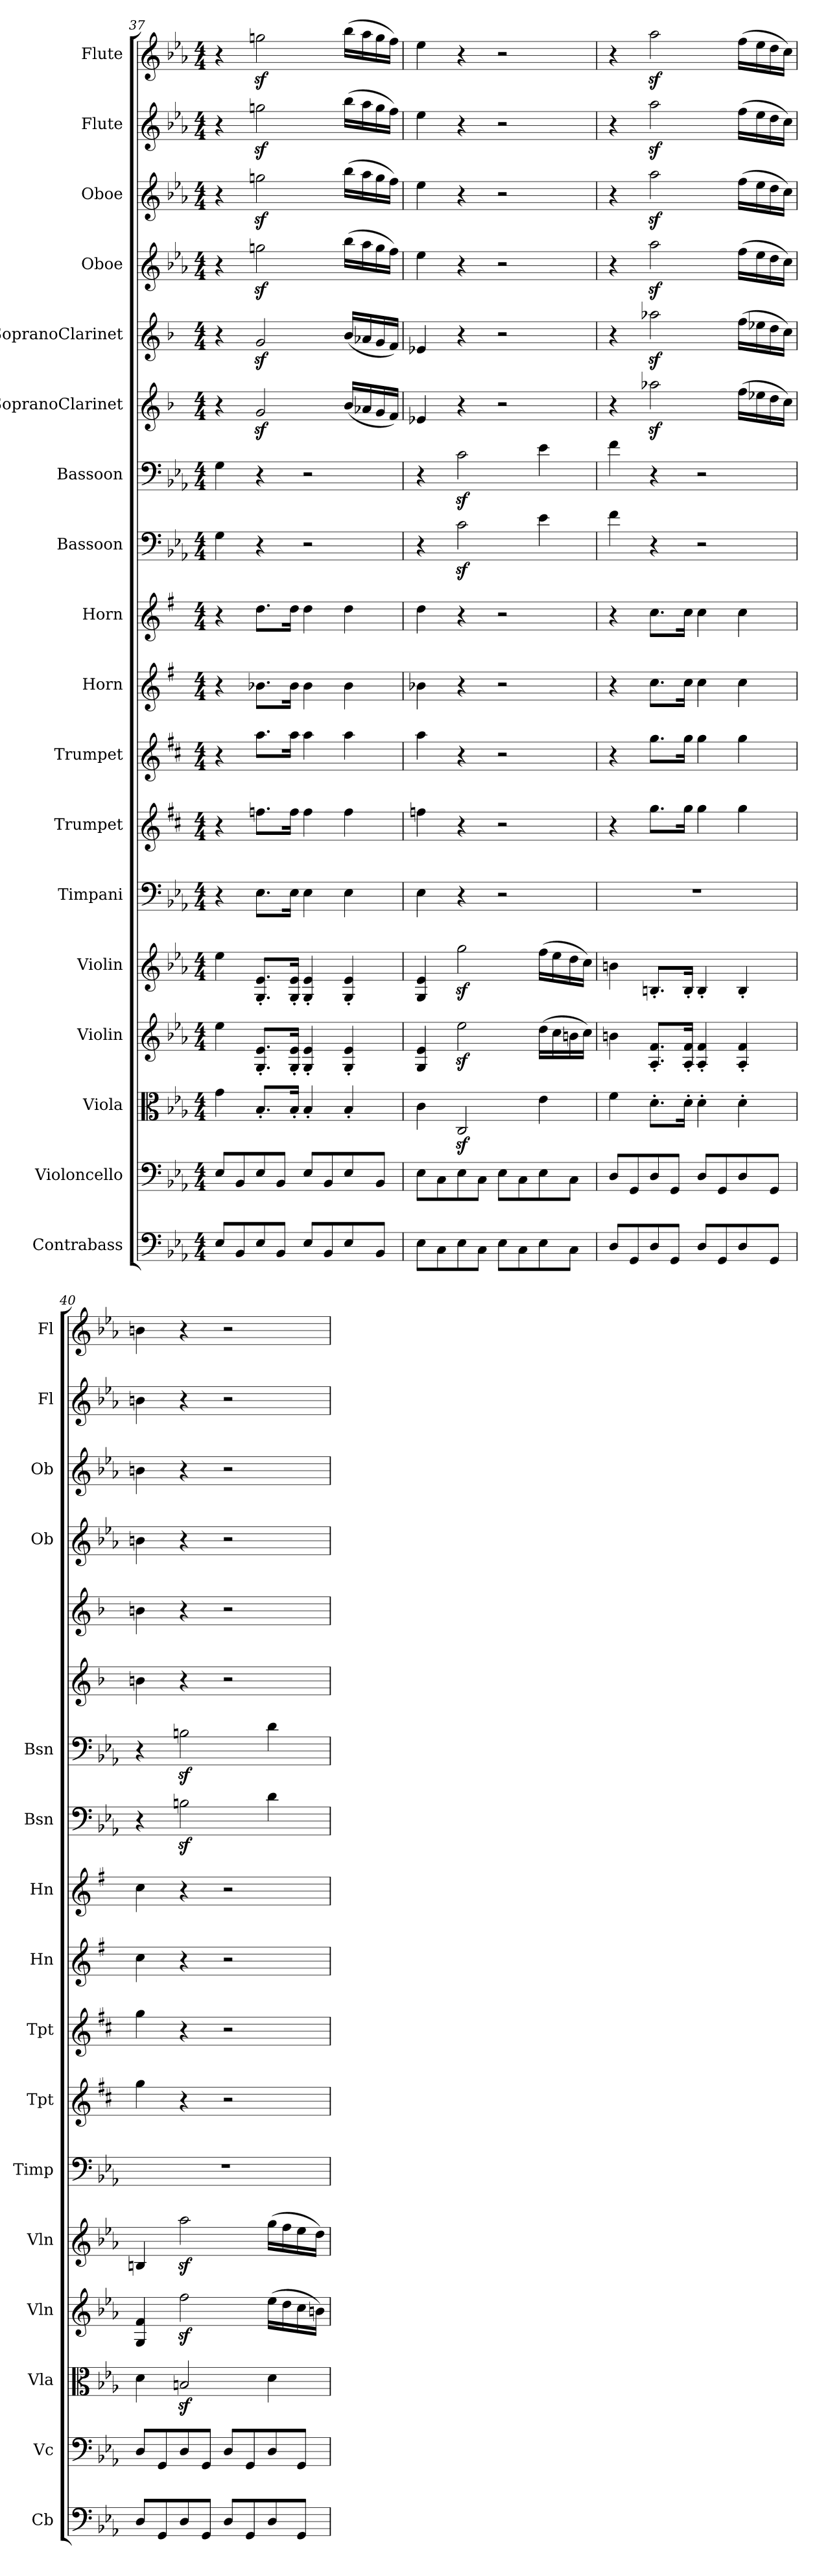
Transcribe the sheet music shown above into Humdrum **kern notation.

**kern	**kern	**kern	**kern	**kern	**kern	**kern	**kern	**kern	**kern	**kern	**kern	**kern	**kern	**kern	**kern	**kern	**kern
*part18	*part17	*part16	*part15	*part14	*part13	*part12	*part11	*part10	*part9	*part8	*part7	*part6	*part5	*part4	*part3	*part2	*part1
*staff18	*staff17	*staff16	*staff15	*staff14	*staff13	*staff12	*staff11	*staff10	*staff9	*staff8	*staff7	*staff6	*staff5	*staff4	*staff3	*staff2	*staff1
*I"Contrabass	*I"Violoncello	*I"Viola	*I"Violin	*I"Violin	*I"Timpani	*I"Trumpet	*I"Trumpet	*I"Horn	*I"Horn	*I"Bassoon	*I"Bassoon	*I"SopranoClarinet	*I"SopranoClarinet	*I"Oboe	*I"Oboe	*I"Flute	*I"Flute
*I'Cb	*I'Vc	*I'Vla	*I'Vln	*I'Vln	*I'Timp	*I'Tpt	*I'Tpt	*I'Hn	*I'Hn	*I'Bsn	*I'Bsn	*	*	*I'Ob	*I'Ob	*I'Fl	*I'Fl
*clefF4	*clefF4	*clefC3	*clefG2	*clefG2	*clefF4	*clefG2	*clefG2	*clefG2	*clefG2	*clefF4	*clefF4	*clefG2	*clefG2	*clefG2	*clefG2	*clefG2	*clefG2
*ITrd7c12	*	*	*	*	*	*ITrd1c2	*ITrd1c2	*ITrd4c7	*ITrd4c7	*	*	*	*	*	*	*	*
*k[b-e-a-]	*k[b-e-a-]	*k[b-e-a-]	*k[b-e-a-]	*k[b-e-a-]	*k[b-e-a-]	*k[]	*k[]	*k[]	*k[]	*k[b-e-a-]	*k[b-e-a-]	*k[b-]	*k[b-]	*k[b-e-a-]	*k[b-e-a-]	*k[b-e-a-]	*k[b-e-a-]
*M4/4	*M4/4	*M4/4	*M4/4	*M4/4	*M4/4	*M4/4	*M4/4	*M4/4	*M4/4	*M4/4	*M4/4	*M4/4	*M4/4	*M4/4	*M4/4	*M4/4	*M4/4
=37	=37	=37	=37	=37	=37	=37	=37	=37	=37	=37	=37	=37	=37	=37	=37	=37	=37
8EE-/L	8E-/L	4g\	4ee-\	4ee-\	4r	4r	4r	4r	4r	4G\	4G\	4r	4r	4r	4r	4r	4r
8BBB-/	8BB-/	.	.	.	.	.	.	.	.	.	.	.	.	.	.	.	.
8EE-/	8E-/	8.B-'/L	8.G/' 8.e-/'L	8.G/' 8.e-/'L	8.E-\L	8.ee-X\L	8.gg\L	8.e-X\L	8.g\L	4r	4r	2gz</	2gz</	2ggnz<\	2ggnz<\	2ggnz<\	2ggnz<\
8BBB-/J	8BB-/J	.	.	.	.	.	.	.	.	.	.	.	.	.	.	.	.
.	.	16B-'/Jk	16G/' 16e-/'Jk	16G/' 16e-/'Jk	16E-\Jk	16ee-\Jk	16gg\Jk	16e-\Jk	16g\Jk	.	.	.	.	.	.	.	.
8EE-/L	8E-/L	4B-'/	4G/' 4e-/'	4G/' 4e-/'	4E-\	4ee-\	4gg\	4e-\	4g\	2r	2r	.	.	.	.	.	.
8BBB-/	8BB-/	.	.	.	.	.	.	.	.	.	.	.	.	.	.	.	.
8EE-/	8E-/	4B-'/	4G/' 4e-/'	4G/' 4e-/'	4E-\	4ee-\	4gg\	4e-\	4g\	.	.	(<16b-/LL	(<16b-/LL	(>16bb-\LL	(>16bb-\LL	(>16bb-\LL	(>16bb-\LL
.	.	.	.	.	.	.	.	.	.	.	.	16a-X/	16a-X/	16aa-\	16aa-\	16aa-\	16aa-\
8BBB-/J	8BB-/J	.	.	.	.	.	.	.	.	.	.	16g/	16g/	16gg\	16gg\	16gg\	16gg\
.	.	.	.	.	.	.	.	.	.	.	.	16f/JJ)	16f/JJ)	16ff\JJ)	16ff\JJ)	16ff\JJ)	16ff\JJ)
=38	=38	=38	=38	=38	=38	=38	=38	=38	=38	=38	=38	=38	=38	=38	=38	=38	=38
8EE-\L	8E-\L	4c\	4G/ 4e-/	4G/ 4e-/	4E-\	4ee-X\	4gg\	4e-X\	4g\	4r	4r	4e-X/	4e-X/	4ee-\	4ee-\	4ee-\	4ee-\
8CC\	8C\	.	.	.	.	.	.	.	.	.	.	.	.	.	.	.	.
8EE-\	8E-\	2Cz</	2ee-z<\	2ggz<\	4r	4r	4r	4r	4r	2cz<\	2cz<\	4r	4r	4r	4r	4r	4r
8CC\J	8C\J	.	.	.	.	.	.	.	.	.	.	.	.	.	.	.	.
8EE-\L	8E-\L	.	.	.	2r	2r	2r	2r	2r	.	.	2r	2r	2r	2r	2r	2r
8CC\	8C\	.	.	.	.	.	.	.	.	.	.	.	.	.	.	.	.
8EE-\	8E-\	4e-\	(>16dd\LL	(>16ff\LL	.	.	.	.	.	4e-\	4e-\	.	.	.	.	.	.
.	.	.	16cc\	16ee-\	.	.	.	.	.	.	.	.	.	.	.	.	.
8CC\J	8C\J	.	16bn\	16dd\	.	.	.	.	.	.	.	.	.	.	.	.	.
.	.	.	16cc\JJ)	16cc\JJ)	.	.	.	.	.	.	.	.	.	.	.	.	.
=39	=39	=39	=39	=39	=39	=39	=39	=39	=39	=39	=39	=39	=39	=39	=39	=39	=39
8DD/L	8D/L	4f\	4bn\	4bn\	1r	4r	4r	4r	4r	4f\	4f\	4r	4r	4r	4r	4r	4r
8GGG/	8GG/	.	.	.	.	.	.	.	.	.	.	.	.	.	.	.	.
8DD/	8D/	8.d'\L	8.A-/' 8.f/'L	8.Bn'/L	.	8.ff\L	8.ff\L	8.f\L	8.f\L	4r	4r	2aa-Xz<\	2aa-Xz<\	2aa-z<\	2aa-z<\	2aa-z<\	2aa-z<\
8GGG/J	8GG/J	.	.	.	.	.	.	.	.	.	.	.	.	.	.	.	.
.	.	16d'\Jk	16A-/' 16f/'Jk	16B'/Jk	.	16ff\Jk	16ff\Jk	16f\Jk	16f\Jk	.	.	.	.	.	.	.	.
8DD/L	8D/L	4d'\	4A-/' 4f/'	4B'/	.	4ff\	4ff\	4f\	4f\	2r	2r	.	.	.	.	.	.
8GGG/	8GG/	.	.	.	.	.	.	.	.	.	.	.	.	.	.	.	.
8DD/	8D/	4d'\	4A-/' 4f/'	4B'/	.	4ff\	4ff\	4f\	4f\	.	.	(>16ff\LL	(>16ff\LL	(>16ff\LL	(>16ff\LL	(>16ff\LL	(>16ff\LL
.	.	.	.	.	.	.	.	.	.	.	.	16ee-X\	16ee-X\	16ee-\	16ee-\	16ee-\	16ee-\
8GGG/J	8GG/J	.	.	.	.	.	.	.	.	.	.	16dd\	16dd\	16dd\	16dd\	16dd\	16dd\
.	.	.	.	.	.	.	.	.	.	.	.	16cc\JJ)	16cc\JJ)	16cc\JJ)	16cc\JJ)	16cc\JJ)	16cc\JJ)
=40	=40	=40	=40	=40	=40	=40	=40	=40	=40	=40	=40	=40	=40	=40	=40	=40	=40
8DD/L	8D/L	4d\	4G/ 4f/	4Bn/	1r	4ff\	4ff\	4f\	4f\	4r	4r	4bn\	4bn\	4bn\	4bn\	4bn\	4bn\
8GGG/	8GG/	.	.	.	.	.	.	.	.	.	.	.	.	.	.	.	.
8DD/	8D/	2Bnz</	2ffz<\	2aa-z<\	.	4r	4r	4r	4r	2Bnz<\	2Bnz<\	4r	4r	4r	4r	4r	4r
8GGG/J	8GG/J	.	.	.	.	.	.	.	.	.	.	.	.	.	.	.	.
8DD/L	8D/L	.	.	.	.	2r	2r	2r	2r	.	.	2r	2r	2r	2r	2r	2r
8GGG/	8GG/	.	.	.	.	.	.	.	.	.	.	.	.	.	.	.	.
8DD/	8D/	4d\	(>16ee-\LL	(>16gg\LL	.	.	.	.	.	4d\	4d\	.	.	.	.	.	.
.	.	.	16dd\	16ff\	.	.	.	.	.	.	.	.	.	.	.	.	.
8GGG/J	8GG/J	.	16cc\	16ee-\	.	.	.	.	.	.	.	.	.	.	.	.	.
.	.	.	16bn\JJ)	16dd\JJ)	.	.	.	.	.	.	.	.	.	.	.	.	.
=	=	=	=	=	=	=	=	=	=	=	=	=	=	=	=	=	=
*-	*-	*-	*-	*-	*-	*-	*-	*-	*-	*-	*-	*-	*-	*-	*-	*-	*-
